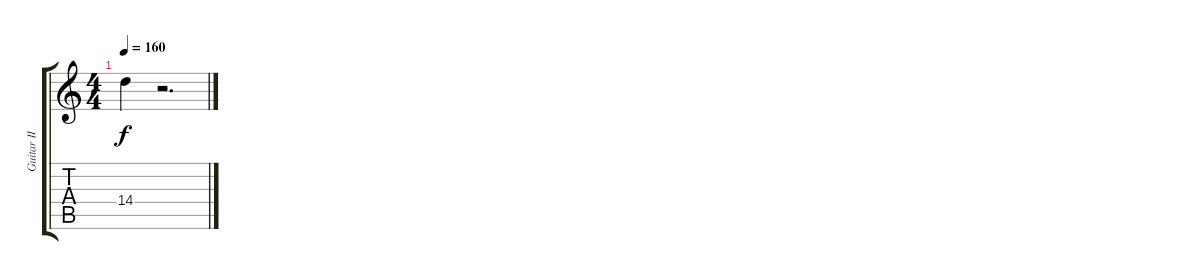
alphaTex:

\track ("Guitar II" "Guitar II") {instrument overdrivenguitar}
\staff {score tabs}
\tuning (D4 A3 F3 C3 G2 C2) {hide}
\ts (4 4)
\section ("" "")
\tempo 160
\clef g2
\ks c
14.4.4{dy f} r.2{d}
